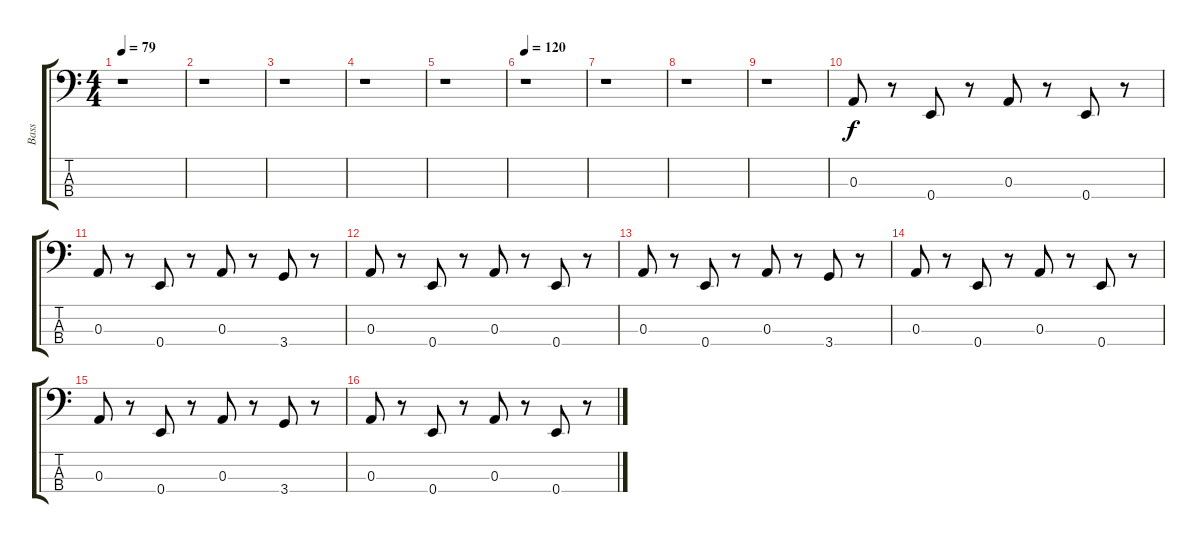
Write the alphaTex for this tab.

\track ("Bass" "Bass") {instrument electricbassfinger}
\staff {score tabs}
\tuning (G2 D2 A1 E1) {hide}
\ts (4 4)
\tempo 79
\clef f4
\ks c
r.1{dy f} |
r.1 |
r.1 |
r.1 |
r.1 |
\tempo 120
r.1 |
r.1 |
r.1 |
r.1 |
0.3.8 r.8 0.4.8 r.8 0.3.8 r.8 0.4.8 r.8 |
0.3.8 r.8 0.4.8 r.8 0.3.8 r.8 3.4.8 r.8 |
0.3.8 r.8 0.4.8 r.8 0.3.8 r.8 0.4.8 r.8 |
0.3.8 r.8 0.4.8 r.8 0.3.8 r.8 3.4.8 r.8 |
0.3.8 r.8 0.4.8 r.8 0.3.8 r.8 0.4.8 r.8 |
0.3.8 r.8 0.4.8 r.8 0.3.8 r.8 3.4.8 r.8 |
0.3.8 r.8 0.4.8 r.8 0.3.8 r.8 0.4.8 r.8
